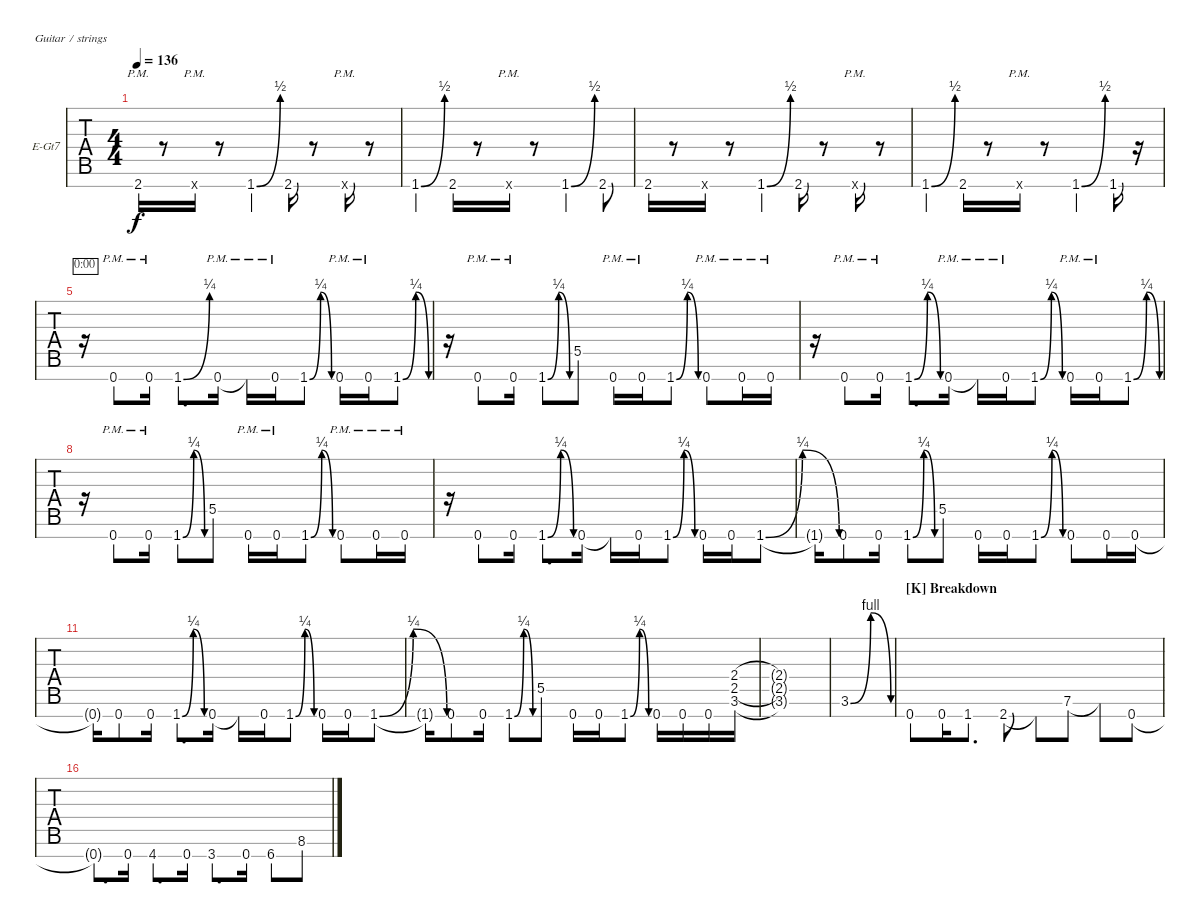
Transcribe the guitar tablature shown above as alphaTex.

\defaultSystemsLayout 4
\bracketExtendMode groupsimilarinstruments
\firstSystemTrackNameOrientation horizontal
\otherSystemsTrackNameOrientation horizontal
\defaultBarNumberDisplay FirstOfSystem
\track ("Rhythm Right" "E-Gt7") {multiBarRest instrument distortionguitar}
\staff {tabs}
\tuning (E4 B3 G3 D3 A2 E2 B1)
\ts (4 4)
\tempo 136
\clef g2
\ks c
2.7{pm}.16{dy f} r.8 0.7{pm x}.16 r.8 1.7{be (bend 15 0 39.6 2)}.4 2.7.16 r.8 0.7{pm x}.16 r.8 |
1.7{be (bend 15 0 39.6 2)}.4 2.7.16 r.8 0.7{pm x}.16 r.8 1.7{be (bend 15 0 39.6 2)}.4 2.7.8 |
2.7.16 r.8 0.7{x}.16 r.8 1.7{be (bend 15 0 39.6 2)}.4 2.7.16 r.8 0.7{pm x}.16 r.8 |
1.7{be (bend 15 0 39.6 2)}.4 2.7.16 r.8 0.7{pm x}.16 r.8 1.7{be (bend 15 0 39.6 2)}.4 1.7.16 r.16 |
r.16{timer} 0.7{pm}.8 0.7{pm}.16 1.7{be (bend 0 0 27 1)}.8{d} 0.7{pm}.16 0.7{pm t}.16 0.7{pm}.16 1.7{be (bendrelease 0 0 10.2 1 20.4 1 30 0)}.8 0.7{pm}.16 0.7{pm}.16 1.7{be (bendrelease 0 0 9.6 1 20.4 1 30 0)}.8 |
r.16 0.7{pm}.8 0.7{pm}.16 1.7{be (bendrelease 0 0 9.6 1 20.4 1 30 0)}.8 5.5.8 0.7{pm}.16 0.7{pm}.16 1.7{be (bendrelease 0 0 9.6 1 20.4 1 30 0)}.8 0.7{pm}.8 0.7{pm}.16 0.7{pm}.16 |
r.16 0.7{pm}.8 0.7{pm}.16 1.7{be (bendrelease 0 0 9.6 1 20.4 1 30 0)}.8{d} 0.7{pm}.16 0.7{pm t}.16 0.7{pm}.16 1.7{be (bendrelease 0 0 9.6 1 20.4 1 30 0)}.8 0.7{pm}.16 0.7{pm}.16 1.7{be (bendrelease 0 0 9.6 1 20.4 1 30 0)}.8 |
r.16 0.7{pm}.8 0.7{pm}.16 1.7{be (bendrelease 0 0 9.6 1 20.4 1 30 0)}.8 5.5.8 0.7{pm}.16 0.7{pm}.16 1.7{be (bendrelease 0 0 9.6 1 20.4 1 30 0)}.8 0.7{pm}.8 0.7{pm}.16 0.7{pm}.16 |
r.16 0.7.8 0.7.16 1.7{be (bendrelease 0 0 9.6 1 20.4 1 30 0)}.8{d} 0.7.16 0.7{t}.16 0.7.16 1.7{be (bendrelease 0 0 9.6 1 20.4 1 30 0)}.8 0.7.16 0.7.16 1.7{be (bendrelease 0 0 9.6 1 20.4 1 30 0)}.8 |
1.7{t}.16 0.7.8 0.7.16 1.7{be (bendrelease 0 0 9.6 1 20.4 1 30 0)}.8 5.5.8 0.7.16 0.7.16 1.7{be (bendrelease 0 0 9.6 1 20.4 1 30 0)}.8 0.7.8 0.7.16 0.7.16 |
0.7{t}.16 0.7.8 0.7.16 1.7{be (bendrelease 0 0 9.6 1 20.4 1 30 0)}.8{d} 0.7.16 0.7{t}.16 0.7.16 1.7{be (bendrelease 0 0 9.6 1 20.4 1 30 0)}.8 0.7.16 0.7.16 1.7{be (bendrelease 0 0 9.6 1 20.4 1 30 0)}.8 |
1.7{t}.16 0.7.8 0.7.16 1.7{be (bendrelease 0 0 9.6 1 20.4 1 30 0)}.8 5.5.8 0.7.16 0.7.16 1.7{be (bendrelease 0 0 9.6 1 20.4 1 30 0)}.8 0.7.16 0.7.16 0.7.16 (3.6 2.5 2.4).16 |
(3.6{t} 2.5{t} 2.4{t}).1 |
3.6{be (bendrelease 0 0 10.2 4 17.4 4 53.4 0)}.1 |
\section ("K" "Breakdown")
0.7.8 0.7.16 1.7.8{d} 2.7.8 2.7{t}.8 7.6.8 7.6{t}.8 0.7.8 |
0.7{t}.8{d} 0.7.16 4.7.8{d} 0.7.16 3.7.8{d} 0.7.16 6.7.8 8.6.8
